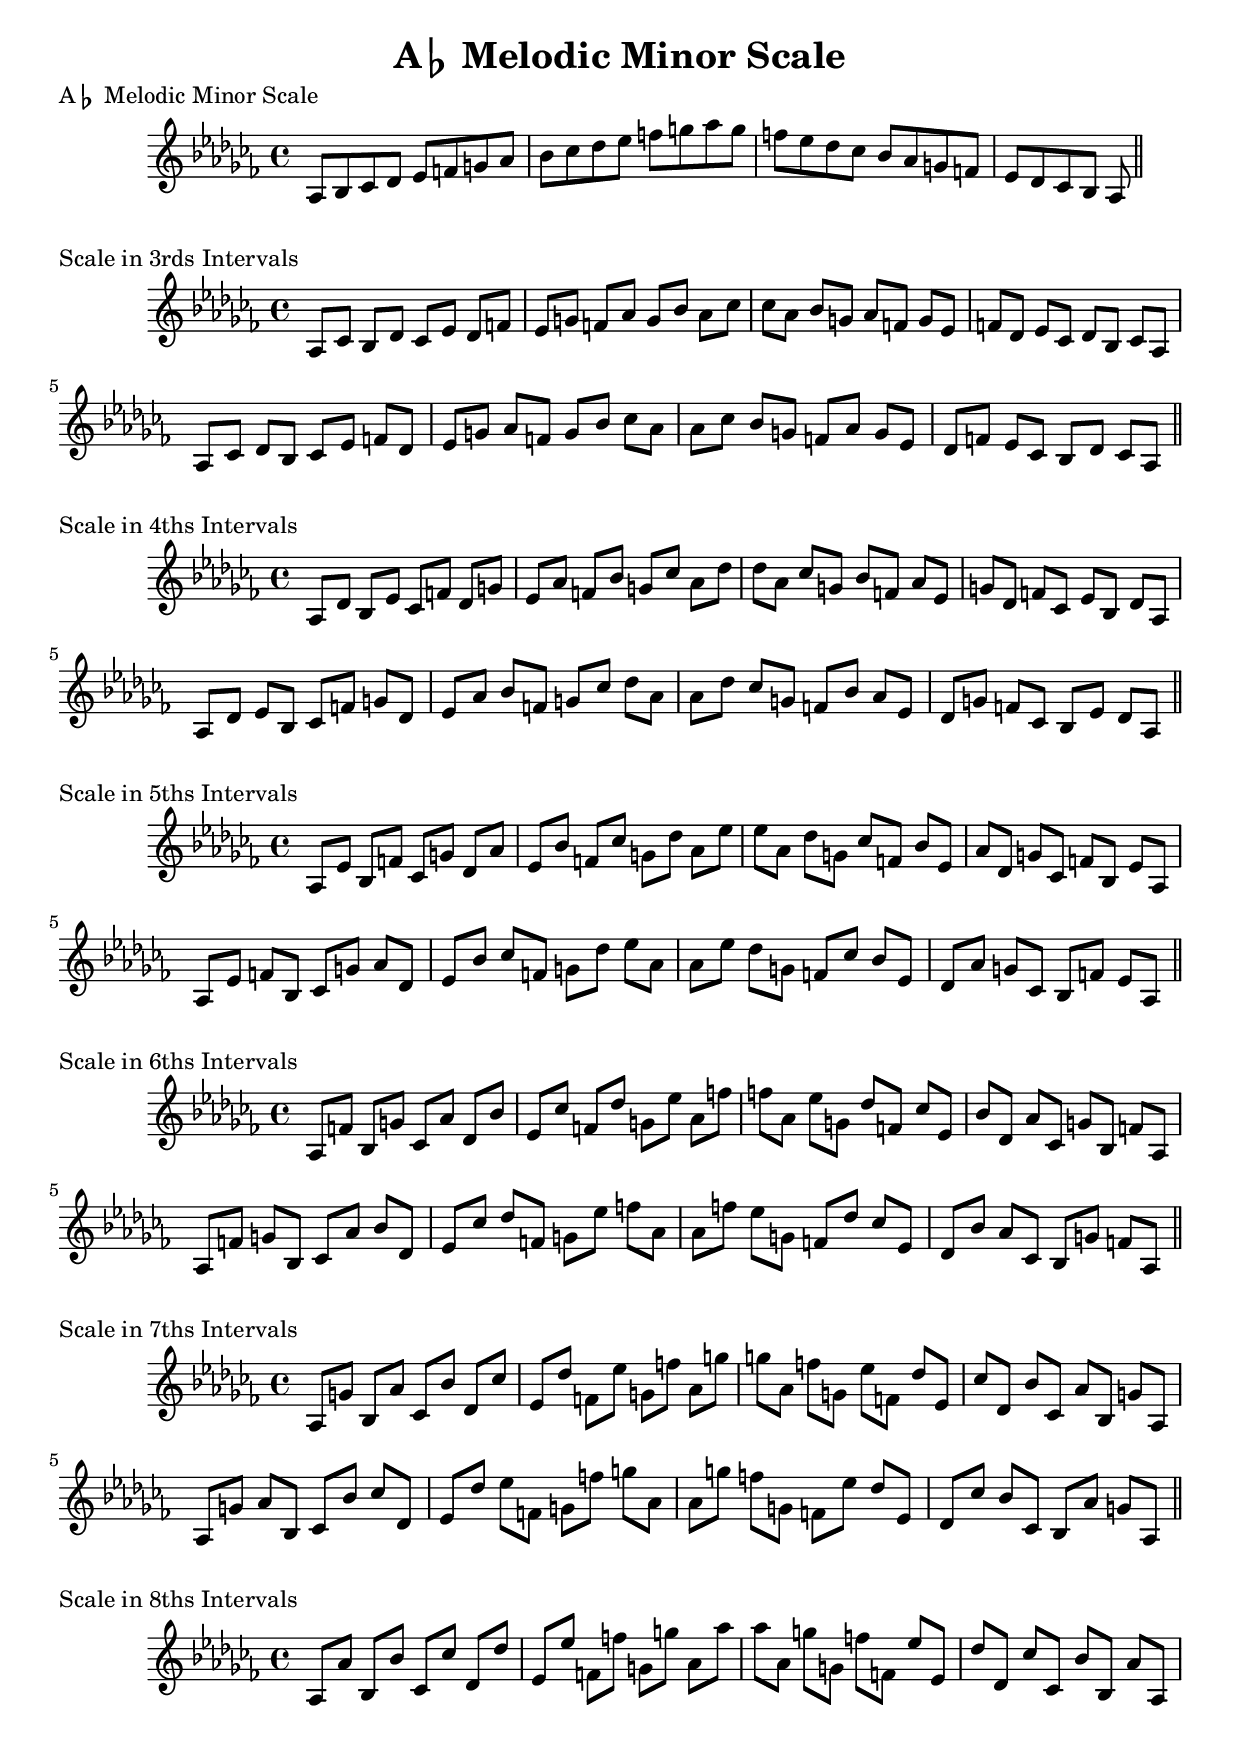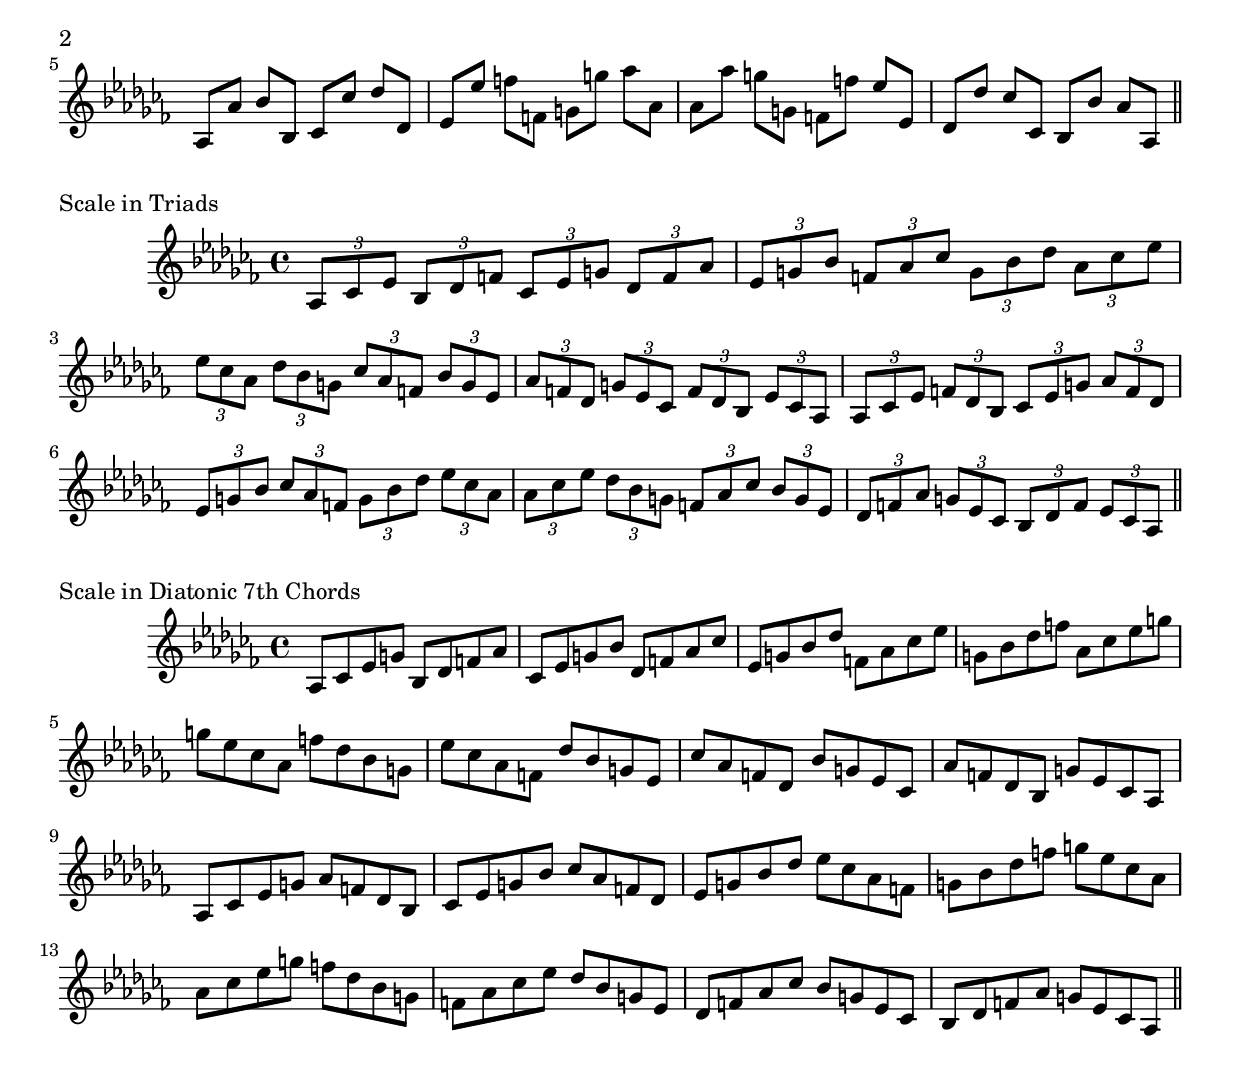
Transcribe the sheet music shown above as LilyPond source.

\version "2.18.2"

\include "scales.ly"

\header{
  title = \markup { "A" \flat " Melodic Minor Scale" }
}

\score {
  \transpose c aes
  \new Staff \relative c {
    \key c \minor
    \CMinorMelodicScale
    \bar "||"
  }
  \header{
    piece = \markup { "A" \flat " Melodic Minor Scale" }
  }
}

\score {
  \transpose c aes
  \new Staff \relative c {
    \key c \minor
    \set Timing.beamExceptions = #'()
    \set Timing.baseMoment = #'(ly:make-moment 1/4)
    \set Timing.beatStructure = #'(1 1 1 1)
    \CMinorMelodicScaleThirds
    \bar "||"
  }
  \header{
    piece = \markup { "Scale in 3rds Intervals" }
  }
}

\score {
  \transpose c aes
  \new Staff \relative c {
    \key c \minor
    \set Timing.beamExceptions = #'()
    \set Timing.baseMoment = #'(ly:make-moment 1/4)
    \set Timing.beatStructure = #'(1 1 1 1)
    \CMinorMelodicScaleFourths
    \bar "||"
  }
  \header{
    piece = \markup { "Scale in 4ths Intervals" }
  }
}

\score {
  \transpose c aes
  \new Staff \relative c {
    \key c \minor
    \set Timing.beamExceptions = #'()
    \set Timing.baseMoment = #'(ly:make-moment 1/4)
    \set Timing.beatStructure = #'(1 1 1 1)
    \CMinorMelodicScaleFifths
    \bar "||"
  }
  \header{
    piece = \markup { "Scale in 5ths Intervals" }
  }
}

\score {
  \transpose c aes
  \new Staff \relative c {
    \key c \minor
    \set Timing.beamExceptions = #'()
    \set Timing.baseMoment = #'(ly:make-moment 1/4)
    \set Timing.beatStructure = #'(1 1 1 1)
    \CMinorMelodicScaleSixths
    \bar "||"
  }
  \header{
    piece = \markup { "Scale in 6ths Intervals" }
  }
}

\score {
  \transpose c aes
  \new Staff \relative c {
    \key c \minor
    \set Timing.beamExceptions = #'()
    \set Timing.baseMoment = #'(ly:make-moment 1/4)
    \set Timing.beatStructure = #'(1 1 1 1)
    \CMinorMelodicScaleSevenths
    \bar "||"
  }
  \header{
    piece = \markup { "Scale in 7ths Intervals" }
  }
}

\score {
  \transpose c aes
  \new Staff \relative c {
    \key c \minor
    \set Timing.beamExceptions = #'()
    \set Timing.baseMoment = #'(ly:make-moment 1/4)
    \set Timing.beatStructure = #'(1 1 1 1)
    \CMinorMelodicScaleEights
    \bar "||"
  }
  \header{
    piece = \markup { "Scale in 8ths Intervals" }
  }
}

\score {
  \transpose c aes
  \new Staff \relative c {
    \key c \minor
    \CMinorMelodicScaleTriads
    \bar "||"
  }
  \header{
    piece = \markup { "Scale in Triads" }
  }
}

\score {
  \transpose c aes
  \new Staff \relative c {
    \key c \minor
    \CMinorMelodicScaleChords
    \bar "||"
  }
  \header{
    piece = \markup { "Scale in Diatonic 7th Chords" }
  }
}